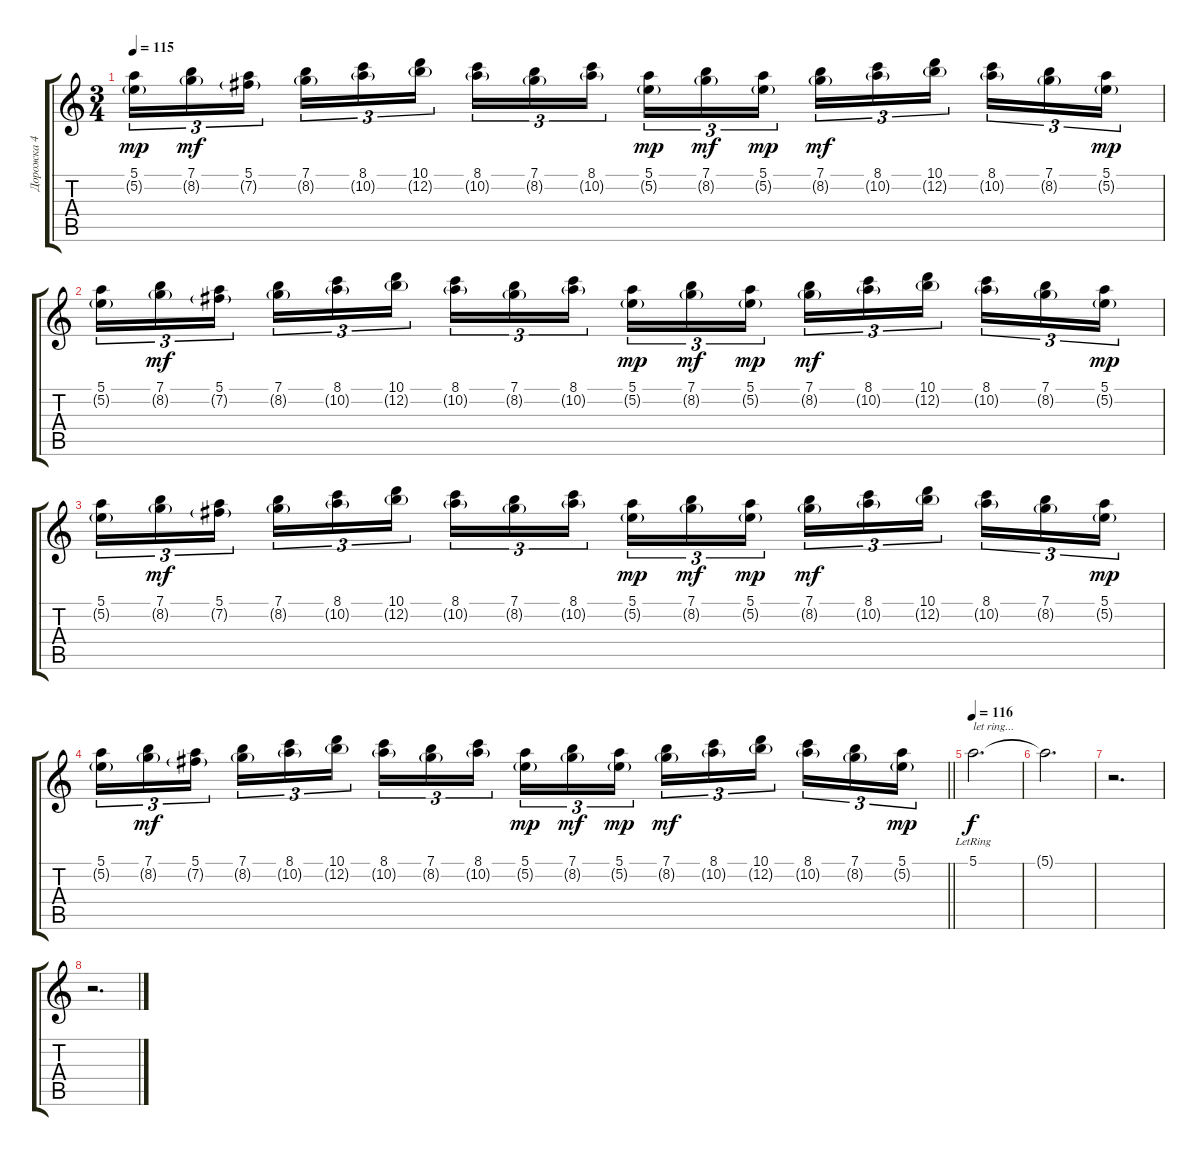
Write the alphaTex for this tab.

\track ("Дорожка 4" "Дорожка 4") {instrument electricguitarclean}
\staff {score tabs}
\tuning (E4 B3 G3 D3 A2 E2) {hide}
\ts (3 4)
\tempo 115
\clef g2
\ks c
(5.1 5.2{g}).16{tu (3 2) dy mp} (7.1 8.2{g}).16{tu (3 2) dy mf} (5.1 7.2{g}).16{tu (3 2) beam splitsecondary} (7.1 8.2{g}).16{tu (3 2)} (8.1 10.2{g}).16{tu (3 2)} (10.1 12.2{g}).16{tu (3 2)} (8.1 10.2{g}).16{tu (3 2)} (7.1 8.2{g}).16{tu (3 2)} (8.1 10.2{g}).16{tu (3 2) beam splitsecondary} (5.1 5.2{g}).16{tu (3 2) dy mp} (7.1 8.2{g}).16{tu (3 2) dy mf} (5.1 5.2{g}).16{tu (3 2) dy mp} (7.1 8.2{g}).16{tu (3 2) dy mf} (8.1 10.2{g}).16{tu (3 2)} (10.1 12.2{g}).16{tu (3 2) beam splitsecondary} (8.1 10.2{g}).16{tu (3 2)} (7.1 8.2{g}).16{tu (3 2)} (5.1 5.2{g}).16{tu (3 2) dy mp} |
(5.1 5.2{g}).16{tu (3 2)} (7.1 8.2{g}).16{tu (3 2) dy mf} (5.1 7.2{g}).16{tu (3 2) beam splitsecondary} (7.1 8.2{g}).16{tu (3 2)} (8.1 10.2{g}).16{tu (3 2)} (10.1 12.2{g}).16{tu (3 2)} (8.1 10.2{g}).16{tu (3 2)} (7.1 8.2{g}).16{tu (3 2)} (8.1 10.2{g}).16{tu (3 2) beam splitsecondary} (5.1 5.2{g}).16{tu (3 2) dy mp} (7.1 8.2{g}).16{tu (3 2) dy mf} (5.1 5.2{g}).16{tu (3 2) dy mp} (7.1 8.2{g}).16{tu (3 2) dy mf} (8.1 10.2{g}).16{tu (3 2)} (10.1 12.2{g}).16{tu (3 2) beam splitsecondary} (8.1 10.2{g}).16{tu (3 2)} (7.1 8.2{g}).16{tu (3 2)} (5.1 5.2{g}).16{tu (3 2) dy mp} |
(5.1 5.2{g}).16{tu (3 2)} (7.1 8.2{g}).16{tu (3 2) dy mf} (5.1 7.2{g}).16{tu (3 2) beam splitsecondary} (7.1 8.2{g}).16{tu (3 2)} (8.1 10.2{g}).16{tu (3 2)} (10.1 12.2{g}).16{tu (3 2)} (8.1 10.2{g}).16{tu (3 2)} (7.1 8.2{g}).16{tu (3 2)} (8.1 10.2{g}).16{tu (3 2) beam splitsecondary} (5.1 5.2{g}).16{tu (3 2) dy mp} (7.1 8.2{g}).16{tu (3 2) dy mf} (5.1 5.2{g}).16{tu (3 2) dy mp} (7.1 8.2{g}).16{tu (3 2) dy mf} (8.1 10.2{g}).16{tu (3 2)} (10.1 12.2{g}).16{tu (3 2) beam splitsecondary} (8.1 10.2{g}).16{tu (3 2)} (7.1 8.2{g}).16{tu (3 2)} (5.1 5.2{g}).16{tu (3 2) dy mp} |
\barLineRight lightlight
(5.1 5.2{g}).16{tu (3 2)} (7.1 8.2{g}).16{tu (3 2) dy mf} (5.1 7.2{g}).16{tu (3 2) beam splitsecondary} (7.1 8.2{g}).16{tu (3 2)} (8.1 10.2{g}).16{tu (3 2)} (10.1 12.2{g}).16{tu (3 2)} (8.1 10.2{g}).16{tu (3 2)} (7.1 8.2{g}).16{tu (3 2)} (8.1 10.2{g}).16{tu (3 2) beam splitsecondary} (5.1 5.2{g}).16{tu (3 2) dy mp} (7.1 8.2{g}).16{tu (3 2) dy mf} (5.1 5.2{g}).16{tu (3 2) dy mp} (7.1 8.2{g}).16{tu (3 2) dy mf} (8.1 10.2{g}).16{tu (3 2)} (10.1 12.2{g}).16{tu (3 2) beam splitsecondary} (8.1 10.2{g}).16{tu (3 2)} (7.1 8.2{g}).16{tu (3 2)} (5.1 5.2{g}).16{tu (3 2) dy mp} |
\tempo 116
5.1{lr}.2{d txt "let ring..." dy f volume 8 instrument overdrivenguitar} |
5.1{t}.2{d} |
r.2{d} |
r.2{d}
